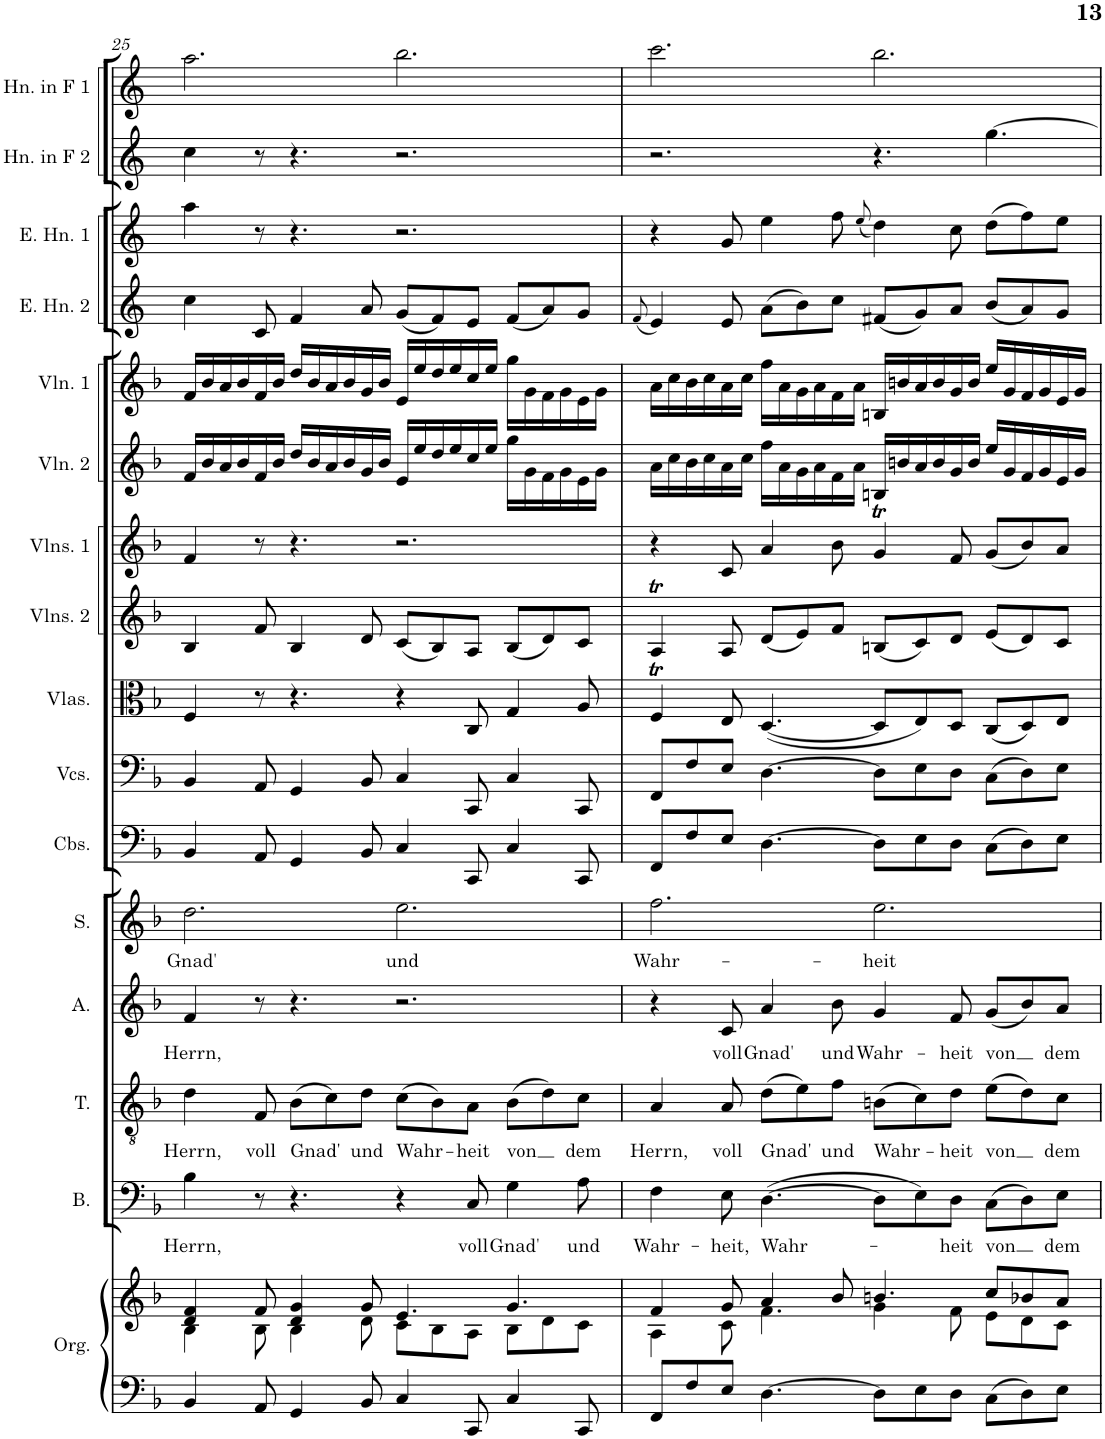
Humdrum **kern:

**kern	**kern	**kern	**text	**kern	**text	**kern	**text	**kern	**text	**kern	**kern	**kern	**kern	**kern	**kern	**kern	**kern	**kern	**kern	**kern
*part16	*part16	*part15	*part15	*part14	*part14	*part13	*part13	*part12	*part12	*part11	*part10	*part9	*part8	*part7	*part6	*part5	*part4	*part3	*part2	*part1
*staff17	*staff16	*staff15	*staff15	*staff14	*staff14	*staff13	*staff13	*staff12	*staff12	*staff11	*staff10	*staff9	*staff8	*staff7	*staff6	*staff5	*staff4	*staff3	*staff2	*staff1
*I"Organ	*	*I"Bass	*	*I"Tenor	*	*I"Alto	*	*I"Soprano	*	*I"Contrabasses	*I"Violoncellos	*I"Violas	*I"Violins 2	*I"Violins 1	*I"Solo Violin 2	*I"Solo Violin 1	*I"English Horn 2	*I"English Horn 1	*I"Horn in F 2	*I"Horn in F 1
*I'Org.	*	*I'B.	*	*I'T.	*	*I'A.	*	*I'S.	*	*I'Cbs.	*I'Vcs.	*I'Vlas.	*I'Vlns. 2	*I'Vlns. 1	*I'Vln. 2	*I'Vln. 1	*I'E. Hn. 2	*I'E. Hn. 1	*I'Hn. in F 2	*I'Hn. in F 1
!!LO:PB:g=z
*clefF4	*clefG2	*clefF4	*	*clefGv2	*	*clefG2	*	*clefG2	*	*clefF4	*clefF4	*clefC3	*clefG2	*clefG2	*clefG2	*clefG2	*clefG2	*clefG2	*clefG2	*clefG2
*	*	*	*	*	*	*	*	*	*	*Trd7c12	*	*	*	*	*	*	*Trd4c7	*Trd4c7	*Trd4c7	*Trd4c7
*k[b-]	*k[b-]	*k[b-]	*	*k[b-]	*	*k[b-]	*	*k[b-]	*	*k[b-]	*k[b-]	*k[b-]	*k[b-]	*k[b-]	*k[b-]	*k[b-]	*k[]	*k[]	*k[]	*k[]
*M12/8	*M12/8	*M12/8	*	*M12/8	*	*M12/8	*	*M12/8	*	*M12/8	*M12/8	*M12/8	*M12/8	*M12/8	*M12/8	*M12/8	*M12/8	*M12/8	*M12/8	*M12/8
=25	=25	=25	=25	=25	=25	=25	=25	=25	=25	=25	=25	=25	=25	=25	=25	=25	=25	=25	=25	=25
*	*^	*	*	*	*	*	*	*	*	*	*	*	*	*	*	*	*	*	*	*
!	!	!	!	!LO:LY:b	!	!LO:LY:b	!	!LO:LY:b	!	!LO:LY:b	!	!	!	!	!	!	!	!	!	!	!
4BB-/	4d/ 4f/	4B-\	4B-\	Herrn,	4d\	Herrn,	4f/	Herrn,	2.dd\	Gnad'	4BB-/	4BB-/	4F/	4B-/	4f/	16f/LL	16f/LL	4cc\	4aa\	4cc\	2.aa\
.	.	.	.	.	.	.	.	.	.	.	.	.	.	.	.	16b-/	16b-/	.	.	.	.
.	.	.	.	.	.	.	.	.	.	.	.	.	.	.	.	16a/	16a/	.	.	.	.
.	.	.	.	.	.	.	.	.	.	.	.	.	.	.	.	16b-/	16b-/	.	.	.	.
!	!	!	!	!	!	!LO:LY:b	!	!	!	!	!	!	!	!	!	!	!	!	!	!	!
8AA/	8f/	8B-\	8r	.	8F/	voll	8r	.	.	.	8AA/	8AA/	8r	8f/	8r	16f/	16f/	8c/	8r	8r	.
.	.	.	.	.	.	.	.	.	.	.	.	.	.	.	.	16b-/JJ	16b-/JJ	.	.	.	.
!	!	!	!	!	!	!LO:LY:b	!	!	!	!	!	!	!	!	!	!	!	!	!	!	!
4GG/	4d/ 4g/	4B-\	4.r	.	(8B-\L	Gnad'	4.r	.	.	.	4GG/	4GG/	4.r	4B-/	4.r	16dd/LL	16dd/LL	4f/	4.r	4.r	.
.	.	.	.	.	.	.	.	.	.	.	.	.	.	.	.	16b-/	16b-/	.	.	.	.
.	.	.	.	.	8c\)	.	.	.	.	.	.	.	.	.	.	16a/	16a/	.	.	.	.
.	.	.	.	.	.	.	.	.	.	.	.	.	.	.	.	16b-/	16b-/	.	.	.	.
!	!	!	!	!	!	!LO:LY:b	!	!	!	!	!	!	!	!	!	!	!	!	!	!	!
8BB-/	8g/	8d\	.	.	8d\J	und	.	.	.	.	8BB-/	8BB-/	.	8d/	.	16g/	16g/	8a/	.	.	.
.	.	.	.	.	.	.	.	.	.	.	.	.	.	.	.	16b-/JJ	16b-/JJ	.	.	.	.
!	!	!	!	!	!	!LO:LY:b	!	!	!	!LO:LY:b	!	!	!	!	!	!	!	!	!	!	!
4C/	4.e/	8c\L	4r	.	(8c\L	Wahr-	2.r	.	2.ee\	und	4C/	4C/	4r	(8c/L	2.r	16e/LL	16e/LL	(8g/L	2.r	2.r	2.bb\
.	.	.	.	.	.	.	.	.	.	.	.	.	.	.	.	16ee/	16ee/	.	.	.	.
.	.	8B-\	.	.	8B-\)	.	.	.	.	.	.	.	.	8B-/)	.	16dd/	16dd/	8f/)	.	.	.
.	.	.	.	.	.	.	.	.	.	.	.	.	.	.	.	16ee/	16ee/	.	.	.	.
!	!	!	!	!LO:LY:b	!	!LO:LY:b	!	!	!	!	!	!	!	!	!	!	!	!	!	!	!
8CC/	.	8A\J	8C/	voll	8A\J	-heit	.	.	.	.	8CC/	8CC/	8C/	8A/J	.	16cc/	16cc/	8e/J	.	.	.
.	.	.	.	.	.	.	.	.	.	.	.	.	.	.	.	16ee/JJ	16ee/JJ	.	.	.	.
!	!	!	!	!LO:LY:b	!	!LO:LY:b	!	!	!	!	!	!	!	!	!	!	!	!	!	!	!
4C/	4.g/	8B-\L	4G\	Gnad'	(8B-\L	von	.	.	.	.	4C/	4C/	4G/	(8B-/L	.	16gg\LL	16gg\LL	(8f/L	.	.	.
.	.	.	.	.	.	.	.	.	.	.	.	.	.	.	.	16g\	16g\	.	.	.	.
.	.	8d\	.	.	8d\)	.	.	.	.	.	.	.	.	8d/)	.	16f\	16f\	8a/)	.	.	.
.	.	.	.	.	.	.	.	.	.	.	.	.	.	.	.	16g\	16g\	.	.	.	.
!	!	!	!	!LO:LY:b	!	!LO:LY:b	!	!	!	!	!	!	!	!	!	!	!	!	!	!	!
8CC/	.	8c\J	8A\	und	8c\J	dem	.	.	.	.	8CC/	8CC/	8A/	8c/J	.	16e\	16e\	8g/J	.	.	.
.	.	.	.	.	.	.	.	.	.	.	.	.	.	.	.	16g\JJ	16g\JJ	.	.	.	.
=26	=26	=26	=26	=26	=26	=26	=26	=26	=26	=26	=26	=26	=26	=26	=26	=26	=26	=26	=26	=26	=26
.	.	.	.	.	.	.	.	.	.	.	.	.	.	.	.	.	.	(8qf/	.	.	.
!	!	!	!	!LO:LY:b	!	!LO:LY:b	!	!	!	!LO:LY:b	!	!	!	!	!	!	!	!	!	!	!
8FF/L	4f/	4A\	4F\	Wahr-	4A/	Herrn,	4r	.	2.ff\	Wahr-	8FF/L	8FF/L	4FT/	4At/	4r	16a\LL	16a\LL	4e/)	4r	2.r	2.ccc\
.	.	.	.	.	.	.	.	.	.	.	.	.	.	.	.	16cc\	16cc\	.	.	.	.
8F/	.	.	.	.	.	.	.	.	.	.	8F/	8F/	.	.	.	16b-\	16b-\	.	.	.	.
.	.	.	.	.	.	.	.	.	.	.	.	.	.	.	.	16cc\	16cc\	.	.	.	.
!	!	!	!	!LO:LY:b	!	!LO:LY:b	!	!LO:LY:b	!	!	!	!	!	!	!	!	!	!	!	!	!
8E/J	8g/	8c\	8E\	-heit,	8A/	voll	8c/	voll	.	.	8E/J	8E/J	8E/	8A/	8c/	16a\	16a\	8e/	8g/	.	.
.	.	.	.	.	.	.	.	.	.	.	.	.	.	.	.	16cc\JJ	16cc\JJ	.	.	.	.
!	!	!	!	!LO:LY:b	!	!LO:LY:b	!	!LO:LY:b	!	!	!	!	!	!	!	!	!	!	!	!	!
[4.D\	4a/	4.f\	([4.D\	Wahr-	(8d\L	Gnad'	4a/	Gnad'	.	.	[4.D\	[4.D\	([4.D/	(8d/L	4a/	16ff\LL	16ff\LL	(8a\L	4ee\	.	.
.	.	.	.	.	.	.	.	.	.	.	.	.	.	.	.	16a\	16a\	.	.	.	.
.	.	.	.	.	8e\)	.	.	.	.	.	.	.	.	8e/)	.	16g\	16g\	8b\)	.	.	.
.	.	.	.	.	.	.	.	.	.	.	.	.	.	.	.	16a\	16a\	.	.	.	.
!	!	!	!	!	!	!LO:LY:b	!	!LO:LY:b	!	!	!	!	!	!	!	!	!	!	!	!	!
.	8b-/	.	.	.	8f\J	und	8b-\	und	.	.	.	.	.	8f/J	8b-\	16f\	16f\	8cc\J	8ff\	.	.
.	.	.	.	.	.	.	.	.	.	.	.	.	.	.	.	16a\JJ	16a\JJ	.	.	.	.
.	.	.	.	.	.	.	.	.	.	.	.	.	.	.	.	.	.	.	(8qee/	.	.
!	!	!	!	!	!	!LO:LY:b	!	!LO:LY:b	!	!LO:LY:b	!	!	!	!	!	!	!	!	!	!	!
8D\L]	4.bn/	4g\	8D\L]	.	(8Bn\L	Wahr-	4g/	Wahr-	2.ee\	-heit	8D\L]	8D\L]	8D/L]	(8Bn/L	4gT/	16Bn/LL	16Bn/LL	(8f#X/L	4dd\)	4.r	2.bb\
.	.	.	.	.	.	.	.	.	.	.	.	.	.	.	.	16bn/	16bn/	.	.	.	.
8E\	.	.	8E\)	.	8c\)	.	.	.	.	.	8E\	8E\	8E/)	8c/)	.	16a/	16a/	8g/)	.	.	.
.	.	.	.	.	.	.	.	.	.	.	.	.	.	.	.	16b/	16b/	.	.	.	.
!	!	!	!	!LO:LY:b	!	!LO:LY:b	!	!LO:LY:b	!	!	!	!	!	!	!	!	!	!	!	!	!
8D\J	.	8f\	8D\J	-heit	8d\J	-heit	8f/	-heit	.	.	8D\J	8D\J	8D/J	8d/J	8f/	16g/	16g/	8a/J	8cc\	.	.
.	.	.	.	.	.	.	.	.	.	.	.	.	.	.	.	16b/JJ	16b/JJ	.	.	.	.
!	!	!	!	!LO:LY:b	!	!LO:LY:b	!	!LO:LY:b	!	!	!	!	!	!	!	!	!	!	!	!	!
8C\L	8cc/L	8e\L	(8C\L	von	(8e\L	von	(8g/L	von	.	.	(8C\L	(8C\L	(8C/L	(8e/L	(8g/L	16ee/LL	16ee/LL	(8b/L	(8dd\L	[4.gg\	.
.	.	.	.	.	.	.	.	.	.	.	.	.	.	.	.	16g/	16g/	.	.	.	.
8D\	8b-X/	8d\	8D\)	.	8d\)	.	8b-/)	.	.	.	8D\)	8D\)	8D/)	8d/)	8b-/)	16f/	16f/	8a/)	8ff\)	.	.
.	.	.	.	.	.	.	.	.	.	.	.	.	.	.	.	16g/	16g/	.	.	.	.
!	!	!	!	!LO:LY:b	!	!LO:LY:b	!	!LO:LY:b	!	!	!	!	!	!	!	!	!	!	!	!	!
8E\J	8a/J	8c\J	8E\J	dem	8c\J	dem	8a/J	dem	.	.	8E\J	8E\J	8E/J	8c/J	8a/J	16e/	16e/	8g/J	8ee\J	.	.
.	.	.	.	.	.	.	.	.	.	.	.	.	.	.	.	16g/JJ	16g/JJ	.	.	.	.
*	*v	*v	*	*	*	*	*	*	*	*	*	*	*	*	*	*	*	*	*	*	*
=	=	=	=	=	=	=	=	=	=	=	=	=	=	=	=	=	=	=	=	=
*-	*-	*-	*-	*-	*-	*-	*-	*-	*-	*-	*-	*-	*-	*-	*-	*-	*-	*-	*-	*-
